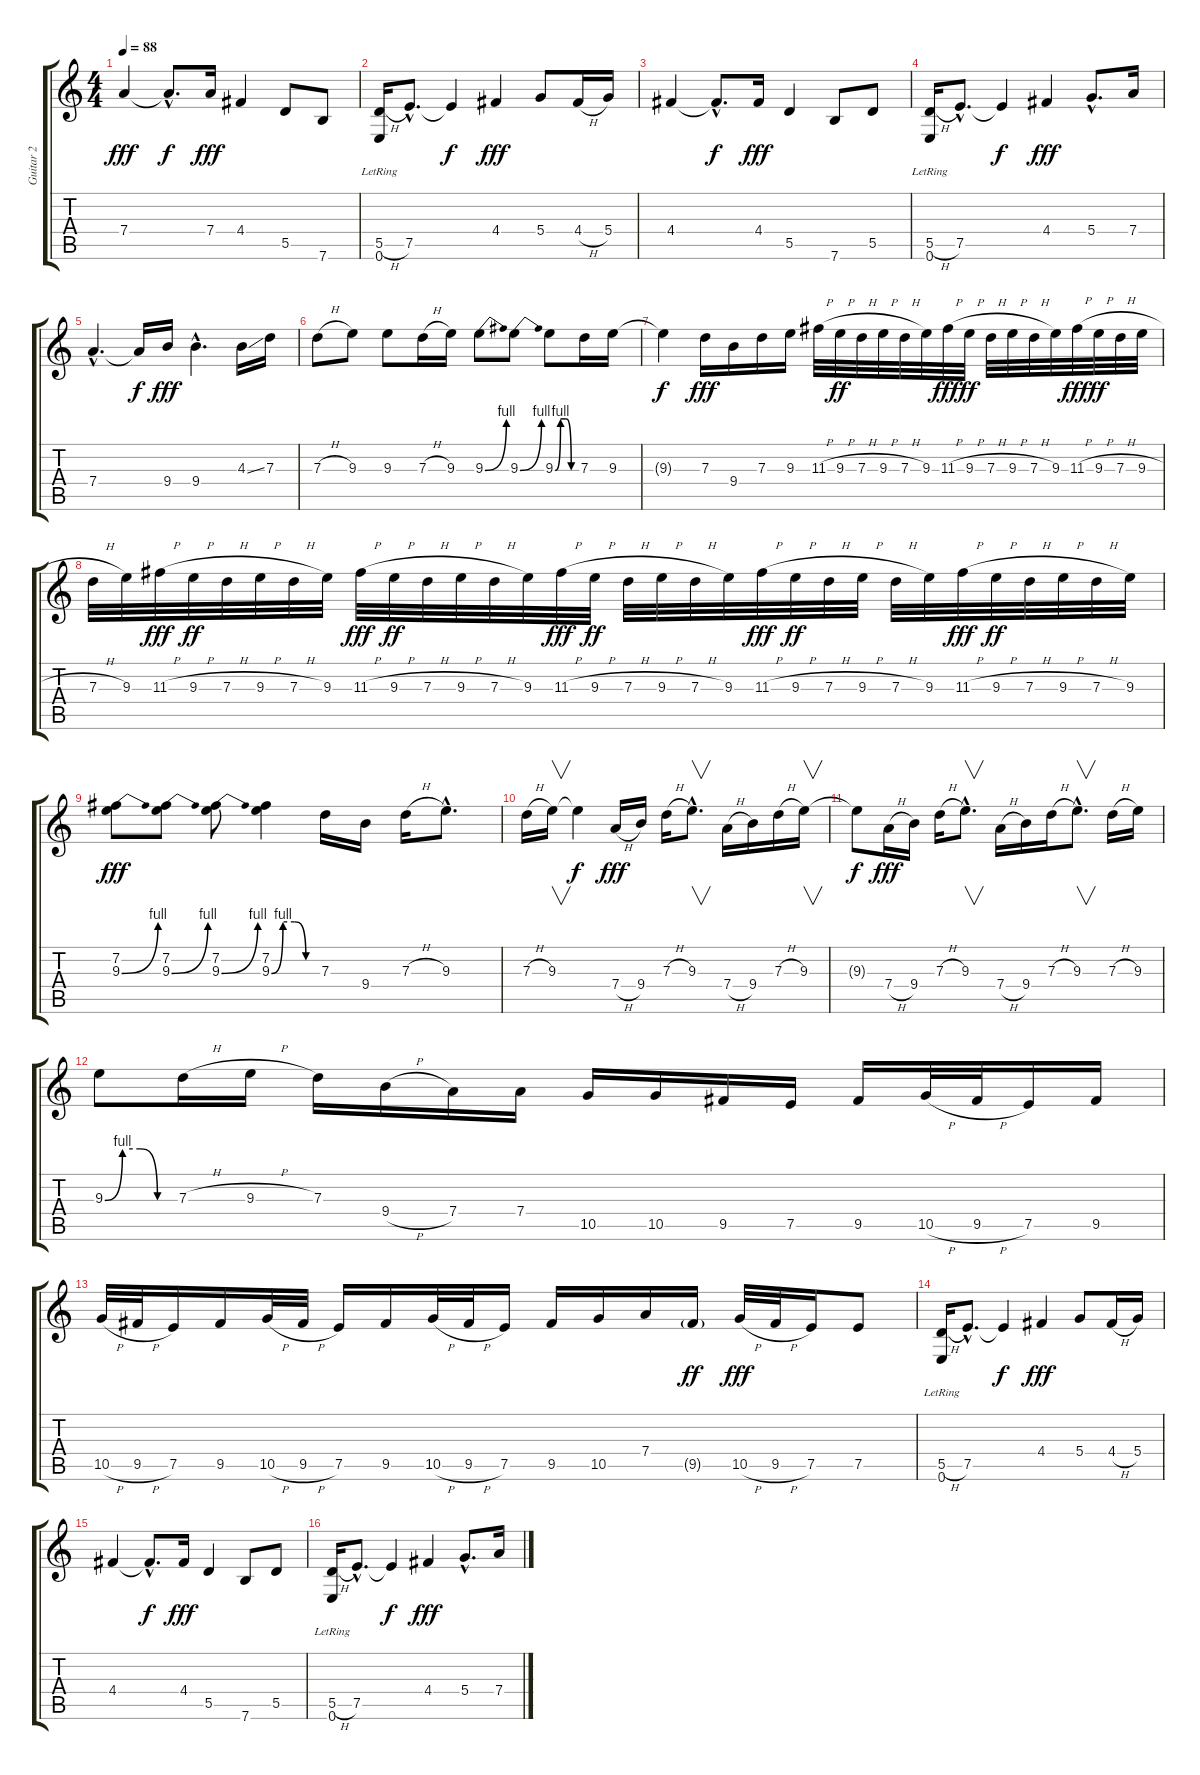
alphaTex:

\track ("Guitar 2" "Guitar 2") {instrument overdrivenguitar}
\staff {score tabs}
\tuning (E4 B3 G3 D3 A2 E2) {hide}
\ts (4 4)
\tempo 88
\clef g2
\ks c
7.4.4{dy fff} 7.4{hac t}.8{d dy f} 7.4.16{dy fff} 4.4.4 5.5.8 7.6.8 |
(5.5{h} 0.6{lr}).16 7.5{hac}.8{d} 7.5{t}.4{dy f} 4.4.4{dy fff} 5.4.8 4.4{h}.16 5.4.16 |
4.4.4 4.4{hac t}.8{d dy f} 4.4.16{dy fff} 5.5.4 7.6.8 5.5.8 |
(5.5{h} 0.6{lr}).16 7.5{hac}.8{d} 7.5{t}.4{dy f} 4.4.4{dy fff} 5.4{hac}.8{d} 7.4.16 |
7.4{hac}.4{d} 7.4{t}.16{dy f} 9.4.16{dy fff} 9.4{hac}.4{d} 4.3{ss}.16 7.3.16 |
7.3{h}.8 9.3.8 9.3.8 7.3{h}.16 9.3.16 9.3{be (bend 0 0 60 4)}.8 9.3{be (bend 0 0 60 4)}.8 9.3{be (custom 0 0 15 4 30 4 45 0 60 0)}.8 7.3.16 9.3.16 |
9.3{t}.4{dy f} 7.3.16{dy fff} 9.4.16 7.3.16 9.3.16 11.3{h}.32 9.3{h}.32{dy ff} 7.3{h}.32 9.3{h}.32 7.3{h}.32 9.3.32 11.3{h}.32{dy fff} 9.3{h}.32{dy ff} 7.3{h}.32 9.3{h}.32 7.3{h}.32 9.3.32 11.3{h}.32{dy fff} 9.3{h}.32{dy ff} 7.3{h}.32 9.3{h}.32 |
7.3{h}.32 9.3.32 11.3{h}.32{dy fff} 9.3{h}.32{dy ff} 7.3{h}.32 9.3{h}.32 7.3{h}.32 9.3.32 11.3{h}.32{dy fff} 9.3{h}.32{dy ff} 7.3{h}.32 9.3{h}.32 7.3{h}.32 9.3.32 11.3{h}.32{dy fff} 9.3{h}.32{dy ff} 7.3{h}.32 9.3{h}.32 7.3{h}.32 9.3.32 11.3{h}.32{dy fff} 9.3{h}.32{dy ff} 7.3{h}.32 9.3{h}.32 7.3{h}.32 9.3.32 11.3{h}.32{dy fff} 9.3{h}.32{dy ff} 7.3{h}.32 9.3{h}.32 7.3{h}.32 9.3.32 |
(7.2 9.3{be (bend 0 0 60 4)}).8{dy fff} (7.2 9.3{be (bend 0 0 60 4)}).8 (7.2 9.3{be (bend 0 0 60 4)}).8 (7.2 9.3{be (custom 0 0 15 4 30 4 45 0 60 0)}).4 7.3.16 9.4.16 7.3{h}.16 9.3{hac}.8{d} |
7.3{h}.16 9.3.16{v} 9.3{t}.4{dy f} 7.4{h}.16{dy fff} 9.4.16 7.3{h}.16 9.3{hac}.8{v d} 7.4{h}.16 9.4.16 7.3{h}.16 9.3.16{v} |
9.3{t}.8{dy f} 7.4{h}.16{dy fff} 9.4.16 7.3{h}.16 9.3{hac}.8{v d} 7.4{h}.16 9.4.16 7.3{h}.16 9.3{hac}.8{v d} 7.3{h}.16 9.3.16 |
9.3{be (custom 0 0 15 4 30 4 45 0 60 0)}.8 7.3{h}.16 9.3{h}.16 7.3.16 9.4{h}.16 7.4.16 7.4.16 10.5.16 10.5.16 9.5.16 7.5.16 9.5.16 10.5{h}.32 9.5{h}.32 7.5.16 9.5.16 |
10.5{h}.32 9.5{h}.32 7.5.16 9.5.16 10.5{h}.32 9.5{h}.32 7.5.16 9.5.16 10.5{h}.32 9.5{h}.32 7.5.16 9.5.16 10.5.16 7.4.16 9.5{g}.16{dy ff} 10.5{h}.32{dy fff} 9.5{h}.32 7.5.16 7.5.8 |
(5.5{h} 0.6{lr}).16 7.5{hac}.8{d} 7.5{t}.4{dy f} 4.4.4{dy fff} 5.4.8 4.4{h}.16 5.4.16 |
4.4.4 4.4{hac t}.8{d dy f} 4.4.16{dy fff} 5.5.4 7.6.8 5.5.8 |
(5.5{h} 0.6{lr}).16 7.5{hac}.8{d} 7.5{t}.4{dy f} 4.4.4{dy fff} 5.4{hac}.8{d} 7.4.16
